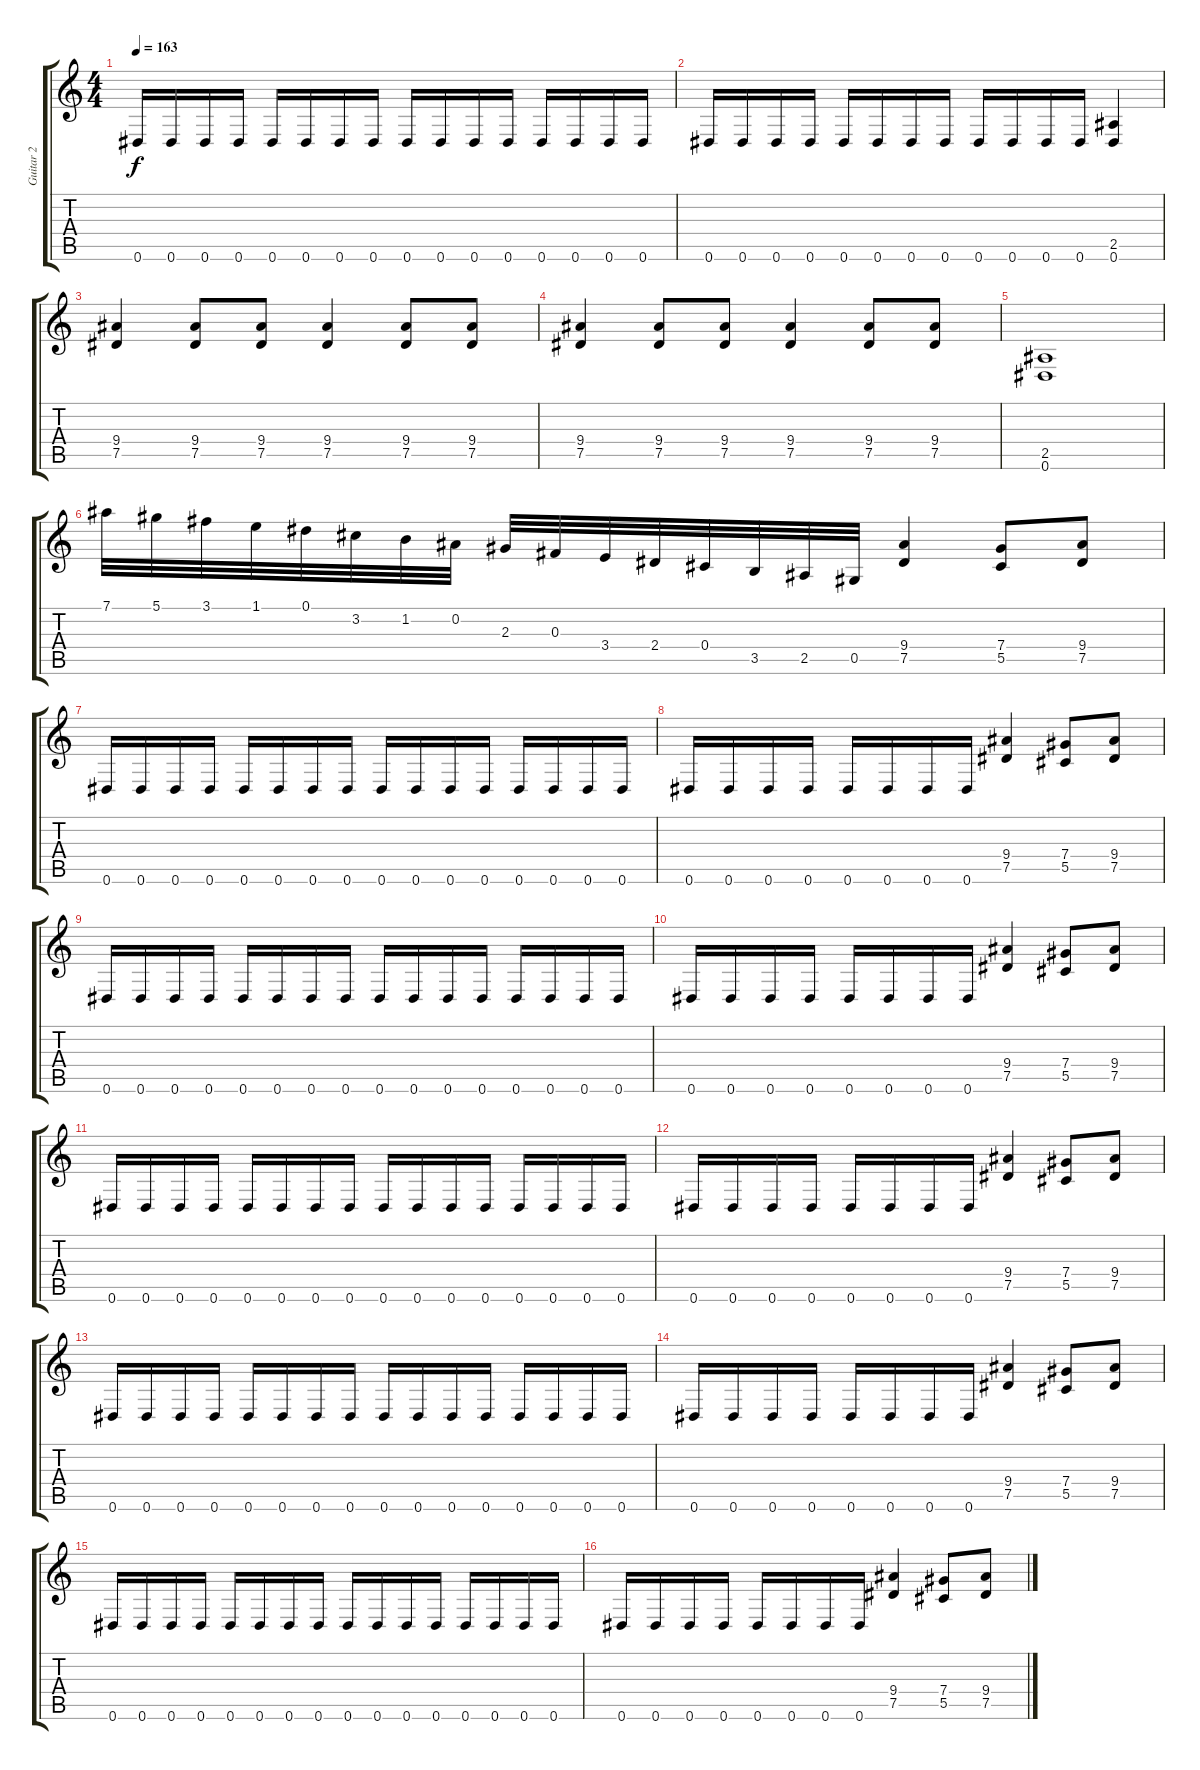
\track ("Guitar 2" "Guitar 2") {instrument distortionguitar}
\staff {score tabs}
\tuning (Eb4 Bb3 Gb3 Db3 Ab2 Eb2) {hide}
\ts (4 4)
\tempo 163
\clef g2
\ks c
0.6.16{dy f} 0.6.16 0.6.16 0.6.16 0.6.16 0.6.16 0.6.16 0.6.16 0.6.16 0.6.16 0.6.16 0.6.16 0.6.16 0.6.16 0.6.16 0.6.16 |
0.6.16 0.6.16 0.6.16 0.6.16 0.6.16 0.6.16 0.6.16 0.6.16 0.6.16 0.6.16 0.6.16 0.6.16 (2.5 0.6).4 |
(9.4 7.5).4 (9.4 7.5).8 (9.4 7.5).8 (9.4 7.5).4 (9.4 7.5).8 (9.4 7.5).8 |
(9.4 7.5).4 (9.4 7.5).8 (9.4 7.5).8 (9.4 7.5).4 (9.4 7.5).8 (9.4 7.5).8 |
(2.5 0.6).1 |
7.1.32{instrument guitarfretnoise} 5.1.32 3.1.32 1.1.32 0.1.32 3.2.32 1.2.32 0.2.32 2.3.32 0.3.32 3.4.32 2.4.32 0.4.32 3.5.32 2.5.32 0.5.32 (9.4 7.5).4{instrument distortionguitar} (7.4 5.5).8 (9.4 7.5).8 |
0.6.16 0.6.16 0.6.16 0.6.16 0.6.16 0.6.16 0.6.16 0.6.16 0.6.16 0.6.16 0.6.16 0.6.16 0.6.16 0.6.16 0.6.16 0.6.16 |
0.6.16 0.6.16 0.6.16 0.6.16 0.6.16 0.6.16 0.6.16 0.6.16 (9.4 7.5).4 (7.4 5.5).8 (9.4 7.5).8 |
0.6.16 0.6.16 0.6.16 0.6.16 0.6.16 0.6.16 0.6.16 0.6.16 0.6.16 0.6.16 0.6.16 0.6.16 0.6.16 0.6.16 0.6.16 0.6.16 |
0.6.16 0.6.16 0.6.16 0.6.16 0.6.16 0.6.16 0.6.16 0.6.16 (9.4 7.5).4 (7.4 5.5).8 (9.4 7.5).8 |
0.6.16 0.6.16 0.6.16 0.6.16 0.6.16 0.6.16 0.6.16 0.6.16 0.6.16 0.6.16 0.6.16 0.6.16 0.6.16 0.6.16 0.6.16 0.6.16 |
0.6.16 0.6.16 0.6.16 0.6.16 0.6.16 0.6.16 0.6.16 0.6.16 (9.4 7.5).4 (7.4 5.5).8 (9.4 7.5).8 |
0.6.16 0.6.16 0.6.16 0.6.16 0.6.16 0.6.16 0.6.16 0.6.16 0.6.16 0.6.16 0.6.16 0.6.16 0.6.16 0.6.16 0.6.16 0.6.16 |
0.6.16 0.6.16 0.6.16 0.6.16 0.6.16 0.6.16 0.6.16 0.6.16 (9.4 7.5).4 (7.4 5.5).8 (9.4 7.5).8 |
0.6.16 0.6.16 0.6.16 0.6.16 0.6.16 0.6.16 0.6.16 0.6.16 0.6.16 0.6.16 0.6.16 0.6.16 0.6.16 0.6.16 0.6.16 0.6.16 |
0.6.16 0.6.16 0.6.16 0.6.16 0.6.16 0.6.16 0.6.16 0.6.16 (9.4 7.5).4 (7.4 5.5).8 (9.4 7.5).8
